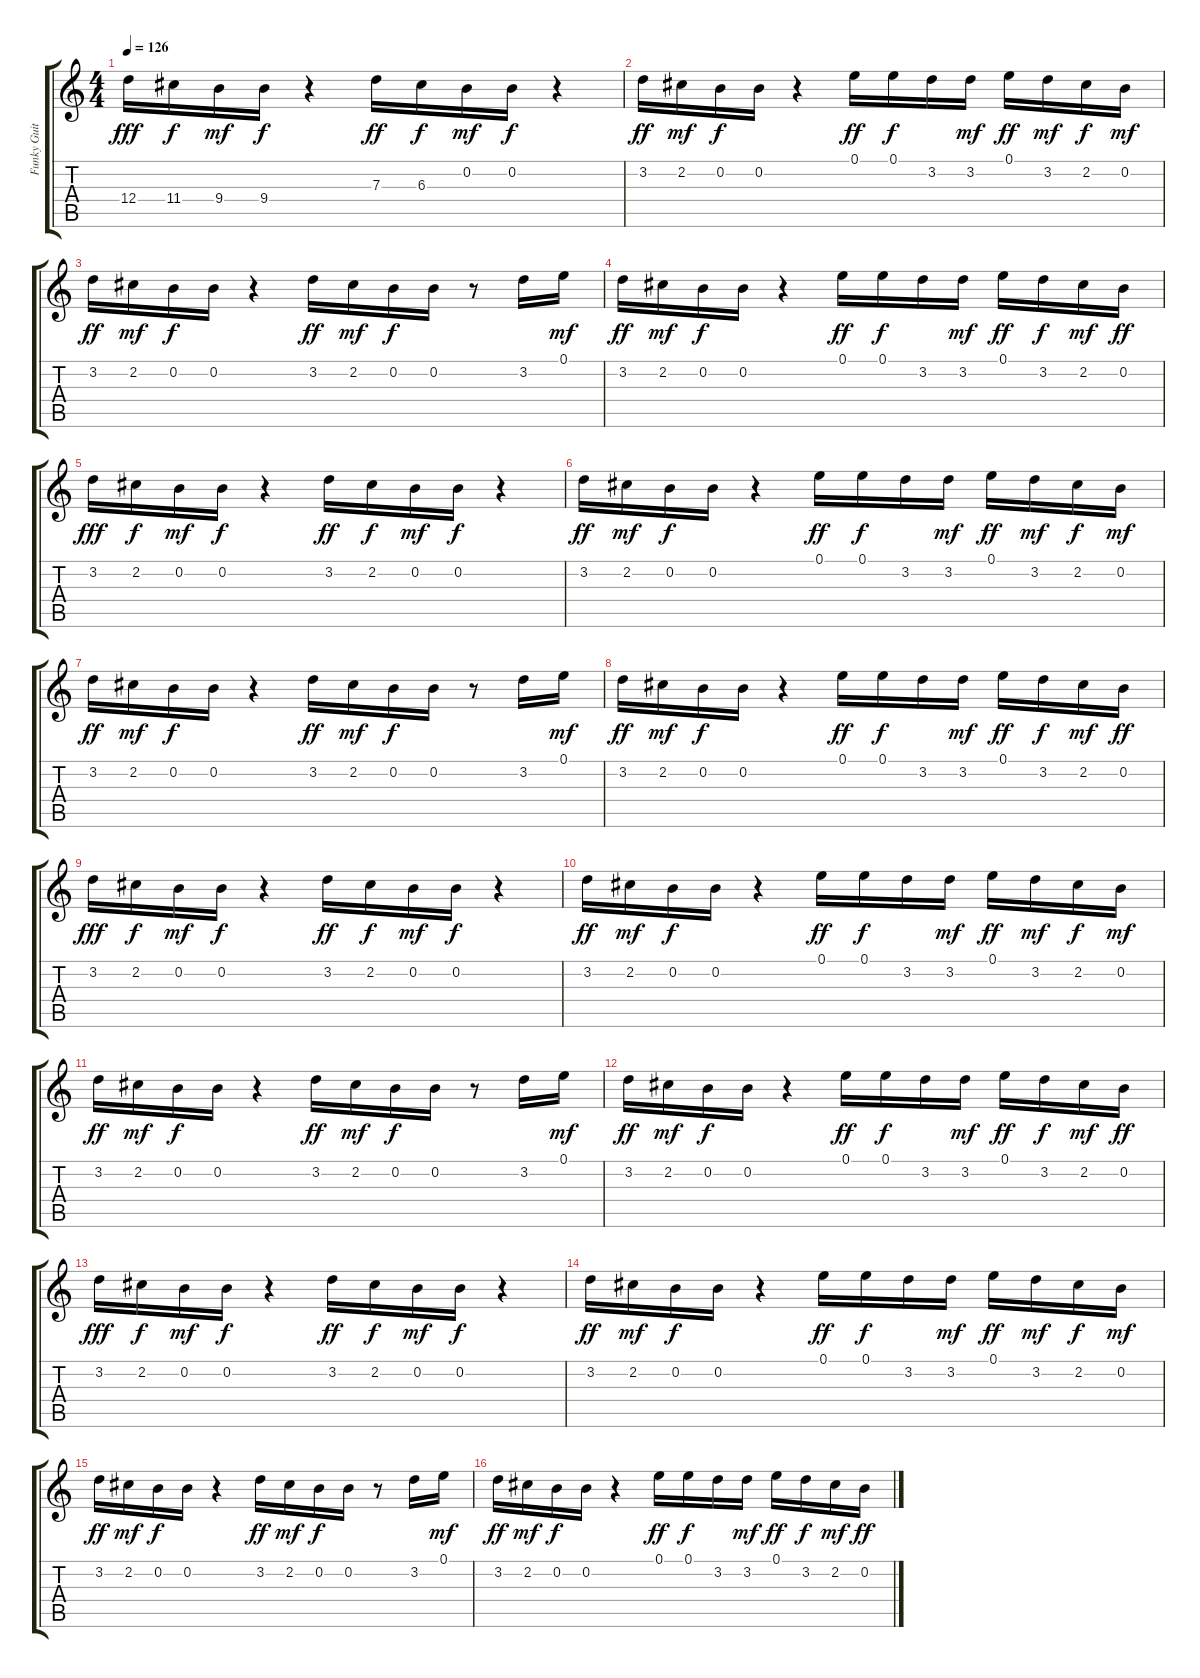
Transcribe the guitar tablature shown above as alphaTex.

\track ("Funky Guitar" "Funky Guit") {instrument acousticguitarsteel}
\staff {score tabs}
\tuning (E4 B3 G3 D3 A2 E2) {hide}
\ts (4 4)
\tempo 126
\clef g2
\ks c
12.4.16{dy fff} 11.4.16{dy f} 9.4.16{dy mf} 9.4.16{dy f} r.4 7.3.16{dy ff} 6.3.16{dy f} 0.2.16{dy mf} 0.2.16{dy f} r.4 |
3.2.16{dy ff} 2.2.16{dy mf} 0.2.16{dy f} 0.2.16 r.4 0.1.16{dy ff} 0.1.16{dy f} 3.2.16 3.2.16{dy mf} 0.1.16{dy ff} 3.2.16{dy mf} 2.2.16{dy f} 0.2.16{dy mf} |
3.2.16{dy ff} 2.2.16{dy mf} 0.2.16{dy f} 0.2.16 r.4 3.2.16{dy ff} 2.2.16{dy mf} 0.2.16{dy f} 0.2.16 r.8 3.2.16 0.1.16{dy mf} |
3.2.16{dy ff} 2.2.16{dy mf} 0.2.16{dy f} 0.2.16 r.4 0.1.16{dy ff} 0.1.16{dy f} 3.2.16 3.2.16{dy mf} 0.1.16{dy ff} 3.2.16{dy f} 2.2.16{dy mf} 0.2.16{dy ff} |
3.2.16{dy fff} 2.2.16{dy f} 0.2.16{dy mf} 0.2.16{dy f} r.4 3.2.16{dy ff} 2.2.16{dy f} 0.2.16{dy mf} 0.2.16{dy f} r.4 |
3.2.16{dy ff} 2.2.16{dy mf} 0.2.16{dy f} 0.2.16 r.4 0.1.16{dy ff} 0.1.16{dy f} 3.2.16 3.2.16{dy mf} 0.1.16{dy ff} 3.2.16{dy mf} 2.2.16{dy f} 0.2.16{dy mf} |
3.2.16{dy ff} 2.2.16{dy mf} 0.2.16{dy f} 0.2.16 r.4 3.2.16{dy ff} 2.2.16{dy mf} 0.2.16{dy f} 0.2.16 r.8 3.2.16 0.1.16{dy mf} |
3.2.16{dy ff} 2.2.16{dy mf} 0.2.16{dy f} 0.2.16 r.4 0.1.16{dy ff} 0.1.16{dy f} 3.2.16 3.2.16{dy mf} 0.1.16{dy ff} 3.2.16{dy f} 2.2.16{dy mf} 0.2.16{dy ff} |
3.2.16{dy fff} 2.2.16{dy f} 0.2.16{dy mf} 0.2.16{dy f} r.4 3.2.16{dy ff} 2.2.16{dy f} 0.2.16{dy mf} 0.2.16{dy f} r.4 |
3.2.16{dy ff} 2.2.16{dy mf} 0.2.16{dy f} 0.2.16 r.4 0.1.16{dy ff} 0.1.16{dy f} 3.2.16 3.2.16{dy mf} 0.1.16{dy ff} 3.2.16{dy mf} 2.2.16{dy f} 0.2.16{dy mf} |
3.2.16{dy ff} 2.2.16{dy mf} 0.2.16{dy f} 0.2.16 r.4 3.2.16{dy ff} 2.2.16{dy mf} 0.2.16{dy f} 0.2.16 r.8 3.2.16 0.1.16{dy mf} |
3.2.16{dy ff} 2.2.16{dy mf} 0.2.16{dy f} 0.2.16 r.4 0.1.16{dy ff} 0.1.16{dy f} 3.2.16 3.2.16{dy mf} 0.1.16{dy ff} 3.2.16{dy f} 2.2.16{dy mf} 0.2.16{dy ff} |
3.2.16{dy fff} 2.2.16{dy f} 0.2.16{dy mf} 0.2.16{dy f} r.4 3.2.16{dy ff} 2.2.16{dy f} 0.2.16{dy mf} 0.2.16{dy f} r.4 |
3.2.16{dy ff} 2.2.16{dy mf} 0.2.16{dy f} 0.2.16 r.4 0.1.16{dy ff} 0.1.16{dy f} 3.2.16 3.2.16{dy mf} 0.1.16{dy ff} 3.2.16{dy mf} 2.2.16{dy f} 0.2.16{dy mf} |
3.2.16{dy ff} 2.2.16{dy mf} 0.2.16{dy f} 0.2.16 r.4 3.2.16{dy ff} 2.2.16{dy mf} 0.2.16{dy f} 0.2.16 r.8 3.2.16 0.1.16{dy mf} |
3.2.16{dy ff} 2.2.16{dy mf} 0.2.16{dy f} 0.2.16 r.4 0.1.16{dy ff} 0.1.16{dy f} 3.2.16 3.2.16{dy mf} 0.1.16{dy ff} 3.2.16{dy f} 2.2.16{dy mf} 0.2.16{dy ff}
